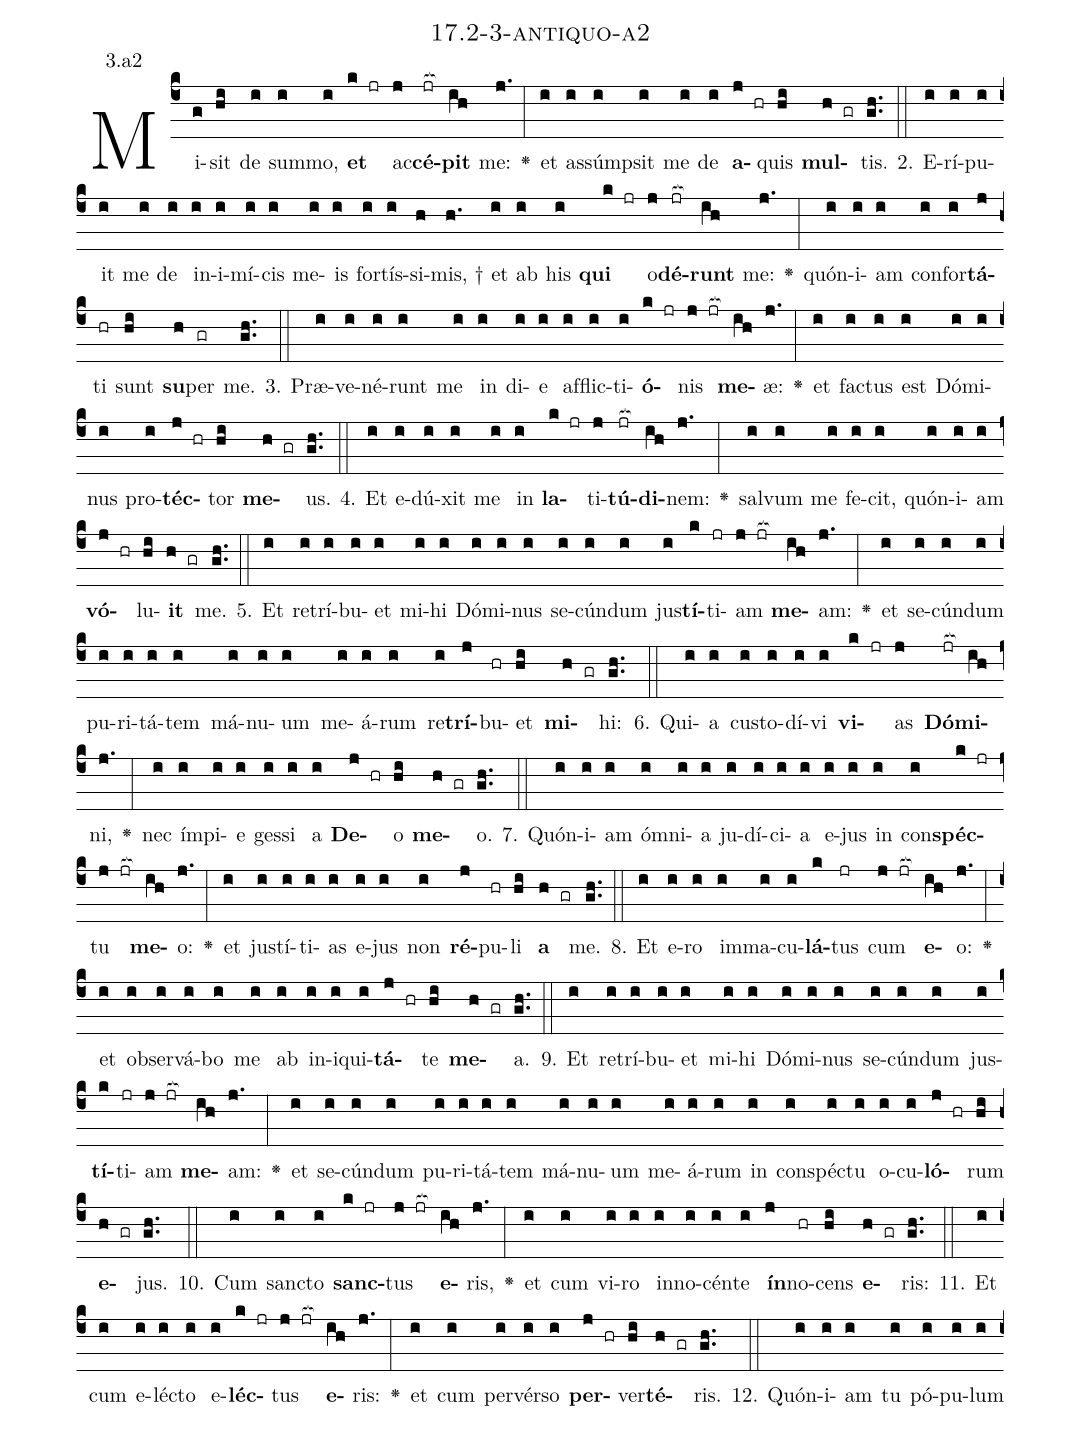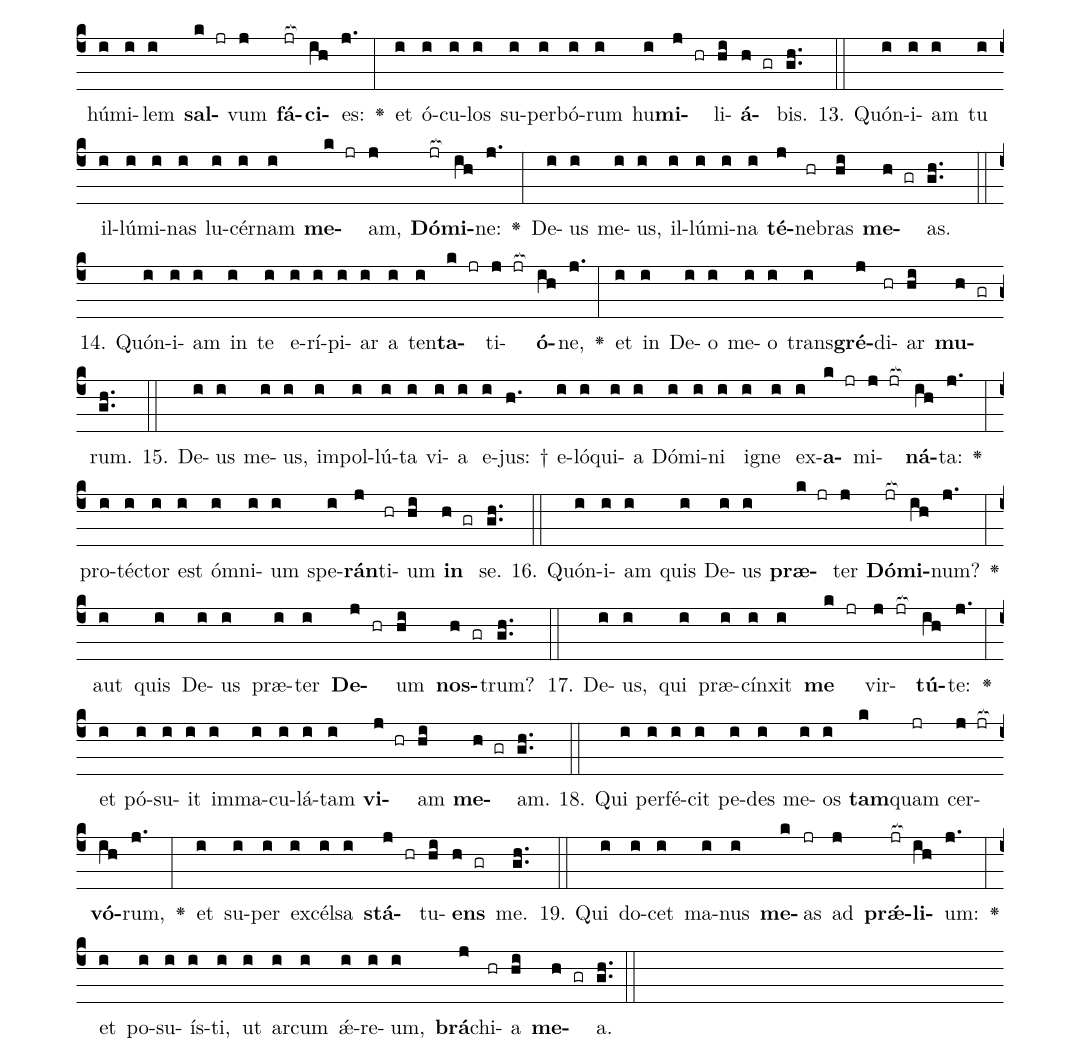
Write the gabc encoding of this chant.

name: 17.2-3-antiquo-a2;
annotation: 3.a2;
%%
(c4)Mi(g)sit(hi) de(i) sum(i)mo,(i) <b>et</b>(k jr) ac(j)<b>cé</b>(jr[ocb:1{])<b>pit</b>(ih[ocb:0}]) me:(j.) <v>\greheightstar</v>(:) et(i) as(i)súmp(i)sit(i) me(i) de(i) <b>a</b>(j hr)quis(hi) <b>mul</b>(h gr)tis.(gh..) (::)
2. E(i)rí(i)pu(i)it(i) me(i) de(i) in(i)i(i)mí(i)cis(i) me(i)is(i) for(i)tís(i)si(h)mis, †(h.) et(i) ab(i) his(i) <b>qui</b>(k jr) o(j)<b>dé</b>(jr[ocb:1{])<b>runt</b>(ih[ocb:0}]) me:(j.) <v>\greheightstar</v>(:) quón(i)i(i)am(i) con(i)for(i)<b>tá</b>(j)ti(hr) sunt(hi) <b>su</b>(h)per(gr) me.(gh..) (::)
3. Præ(i)ve(i)né(i)runt(i) me(i) in(i) di(i)e(i) af(i)flic(i)ti(i)<b>ó</b>(k jr)nis(j jr[ocb:1{]) <b>me</b>(ih[ocb:0}])æ:(j.) <v>\greheightstar</v>(:) et(i) fac(i)tus(i) est(i) Dó(i)mi(i)nus(i) pro(i)<b>téc</b>(j hr)tor(hi) <b>me</b>(h gr)us.(gh..) (::)
4. Et(i) e(i)dú(i)xit(i) me(i) in(i) <b>la</b>(k jr)ti(j)<b>tú</b>(jr[ocb:1{])<b>di</b>(ih[ocb:0}])nem:(j.) <v>\greheightstar</v>(:) sal(i)vum(i) me(i) fe(i)cit,(i) quón(i)i(i)am(i) <b>vó</b>(j hr)lu(hi)<b>it</b>(h gr) me.(gh..) (::)
5. Et(i) re(i)trí(i)bu(i)et(i) mi(i)hi(i) Dó(i)mi(i)nus(i) se(i)cún(i)dum(i) jus(i)<b>tí</b>(k)ti(jr)am(j jr[ocb:1{]) <b>me</b>(ih[ocb:0}])am:(j.) <v>\greheightstar</v>(:) et(i) se(i)cún(i)dum(i) pu(i)ri(i)tá(i)tem(i) má(i)nu(i)um(i) me(i)á(i)rum(i) re(i)<b>trí</b>(j)bu(hr)et(hi) <b>mi</b>(h gr)hi:(gh..) (::)
6. Qui(i)a(i) cus(i)to(i)dí(i)vi(i) <b>vi</b>(k jr)as(j) <b>Dó</b>(jr[ocb:1{])<b>mi</b>(ih[ocb:0}])ni,(j.) <v>\greheightstar</v>(:) nec(i) ím(i)pi(i)e(i) ges(i)si(i) a(i) <b>De</b>(j hr)o(hi) <b>me</b>(h gr)o.(gh..) (::)
7. Quón(i)i(i)am(i) óm(i)ni(i)a(i) ju(i)dí(i)ci(i)a(i) e(i)jus(i) in(i) con(i)<b>spéc</b>(k jr)tu(j jr[ocb:1{]) <b>me</b>(ih[ocb:0}])o:(j.) <v>\greheightstar</v>(:) et(i) jus(i)tí(i)ti(i)as(i) e(i)jus(i) non(i) <b>ré</b>(j)pu(hr)li(hi) <b>a</b>(h gr) me.(gh..) (::)
8. Et(i) e(i)ro(i) im(i)ma(i)cu(i)<b>lá</b>(k)tus(jr) cum(j jr[ocb:1{]) <b>e</b>(ih[ocb:0}])o:(j.) <v>\greheightstar</v>(:) et(i) ob(i)ser(i)vá(i)bo(i) me(i) ab(i) in(i)i(i)qui(i)<b>tá</b>(j hr)te(hi) <b>me</b>(h gr)a.(gh..) (::)
9. Et(i) re(i)trí(i)bu(i)et(i) mi(i)hi(i) Dó(i)mi(i)nus(i) se(i)cún(i)dum(i) jus(i)<b>tí</b>(k)ti(jr)am(j jr[ocb:1{]) <b>me</b>(ih[ocb:0}])am:(j.) <v>\greheightstar</v>(:) et(i) se(i)cún(i)dum(i) pu(i)ri(i)tá(i)tem(i) má(i)nu(i)um(i) me(i)á(i)rum(i) in(i) con(i)spéc(i)tu(i) o(i)cu(i)<b>ló</b>(j hr)rum(hi) <b>e</b>(h gr)jus.(gh..) (::)
10. Cum(i) sanc(i)to(i) <b>sanc</b>(k jr)tus(j jr[ocb:1{]) <b>e</b>(ih[ocb:0}])ris,(j.) <v>\greheightstar</v>(:) et(i) cum(i) vi(i)ro(i) in(i)no(i)cén(i)te(i) <b>ín</b>(j)no(hr)cens(hi) <b>e</b>(h gr)ris:(gh..) (::)
11. Et(i) cum(i) e(i)léc(i)to(i) e(i)<b>léc</b>(k jr)tus(j jr[ocb:1{]) <b>e</b>(ih[ocb:0}])ris:(j.) <v>\greheightstar</v>(:) et(i) cum(i) per(i)vér(i)so(i) <b>per</b>(j hr)ver(hi)<b>té</b>(h gr)ris.(gh..) (::)
12. Quón(i)i(i)am(i) tu(i) pó(i)pu(i)lum(i) hú(i)mi(i)lem(i) <b>sal</b>(k jr)vum(j) <b>fá</b>(jr[ocb:1{])<b>ci</b>(ih[ocb:0}])es:(j.) <v>\greheightstar</v>(:) et(i) ó(i)cu(i)los(i) su(i)per(i)bó(i)rum(i) hu(i)<b>mi</b>(j hr)li(hi)<b>á</b>(h gr)bis.(gh..) (::)
13. Quón(i)i(i)am(i) tu(i) il(i)lú(i)mi(i)nas(i) lu(i)cér(i)nam(i) <b>me</b>(k jr)am,(j) <b>Dó</b>(jr[ocb:1{])<b>mi</b>(ih[ocb:0}])ne:(j.) <v>\greheightstar</v>(:) De(i)us(i) me(i)us,(i) il(i)lú(i)mi(i)na(i) <b>té</b>(j)ne(hr)bras(hi) <b>me</b>(h gr)as.(gh..) (::)
14. Quón(i)i(i)am(i) in(i) te(i) e(i)rí(i)pi(i)ar(i) a(i) ten(i)<b>ta</b>(k jr)ti(j jr[ocb:1{])<b>ó</b>(ih[ocb:0}])ne,(j.) <v>\greheightstar</v>(:) et(i) in(i) De(i)o(i) me(i)o(i) trans(i)<b>gré</b>(j)di(hr)ar(hi) <b>mu</b>(h gr)rum.(gh..) (::)
15. De(i)us(i) me(i)us,(i) im(i)pol(i)lú(i)ta(i) vi(i)a(i) e(i)jus: †(h.) e(i)ló(i)qui(i)a(i) Dó(i)mi(i)ni(i) i(i)gne(i) ex(i)<b>a</b>(k jr)mi(j jr[ocb:1{])<b>ná</b>(ih[ocb:0}])ta:(j.) <v>\greheightstar</v>(:) pro(i)téc(i)tor(i) est(i) óm(i)ni(i)um(i) spe(i)<b>rán</b>(j)ti(hr)um(hi) <b>in</b>(h gr) se.(gh..) (::)
16. Quón(i)i(i)am(i) quis(i) De(i)us(i) <b>præ</b>(k jr)ter(j) <b>Dó</b>(jr[ocb:1{])<b>mi</b>(ih[ocb:0}])num?(j.) <v>\greheightstar</v>(:) aut(i) quis(i) De(i)us(i) præ(i)ter(i) <b>De</b>(j hr)um(hi) <b>nos</b>(h gr)trum?(gh..) (::)
17. De(i)us,(i) qui(i) præ(i)cín(i)xit(i) <b>me</b>(k jr) vir(j jr[ocb:1{])<b>tú</b>(ih[ocb:0}])te:(j.) <v>\greheightstar</v>(:) et(i) pó(i)su(i)it(i) im(i)ma(i)cu(i)lá(i)tam(i) <b>vi</b>(j hr)am(hi) <b>me</b>(h gr)am.(gh..) (::)
18. Qui(i) per(i)fé(i)cit(i) pe(i)des(i) me(i)os(i) <b>tam</b>(k)quam(jr) cer(j jr[ocb:1{])<b>vó</b>(ih[ocb:0}])rum,(j.) <v>\greheightstar</v>(:) et(i) su(i)per(i) ex(i)cél(i)sa(i) <b>stá</b>(j hr)tu(hi)<b>ens</b>(h gr) me.(gh..) (::)
19. Qui(i) do(i)cet(i) ma(i)nus(i) <b>me</b>(k)as(jr) ad(j) <b>prǽ</b>(jr[ocb:1{])<b>li</b>(ih[ocb:0}])um:(j.) <v>\greheightstar</v>(:) et(i) po(i)su(i)ís(i)ti,(i) ut(i) ar(i)cum(i) ǽ(i)re(i)um,(i) <b>brá</b>(j)chi(hr)a(hi) <b>me</b>(h gr)a.(gh..) (::)
